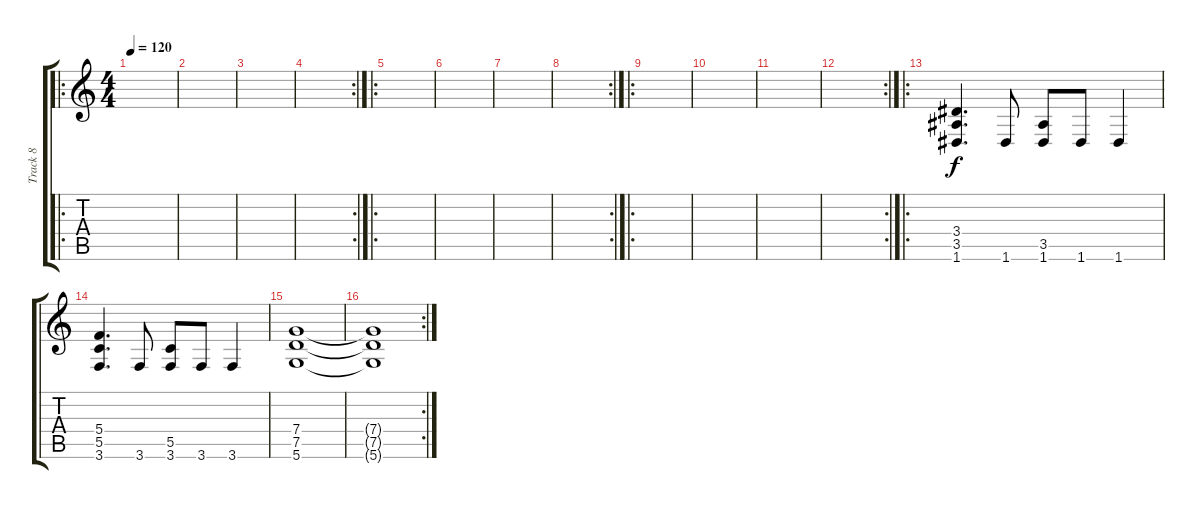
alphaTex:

\track ("Track 8" "Track 8") {instrument distortionguitar}
\staff {score tabs}
\tuning (D4 A3 F3 C3 G2 D2) {hide}
\ro
\ts (4 4)
\tempo 120
\clef g2
\ks c
|
|
|
\rc 2
|
\ro
|
|
|
\rc 2
|
\ro
|
|
|
\rc 2
|
\ro
(3.4 3.5 1.6).4{d} 1.6.8 (3.5 1.6).8 1.6.8 1.6.4 |
(5.4 5.5 3.6).4{d} 3.6.8 (5.5 3.6).8 3.6.8 3.6.4 |
(7.4 7.5 5.6).1 |
\rc 2
(7.4{t} 7.5{t} 5.6{t}).1
